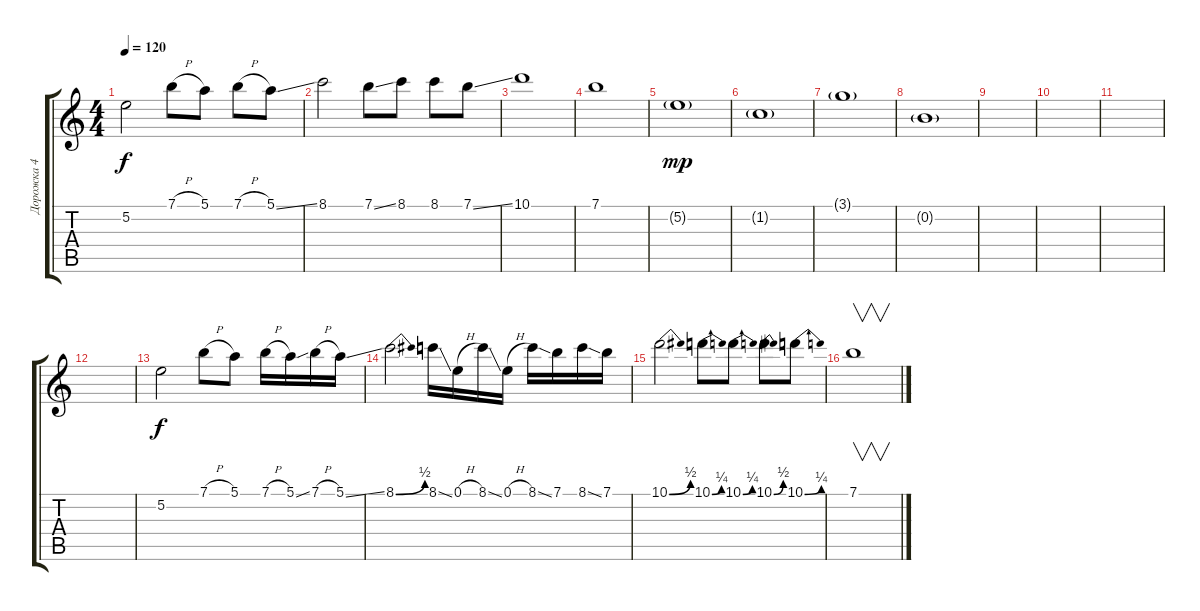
\track ("Дорожка 4" "Дорожка 4") {instrument overdrivenguitar}
\staff {score tabs}
\tuning (E4 B3 G3 D3 A2 E2) {hide}
\ts (4 4)
\tempo 120
\clef g2
\ks c
5.2.2{dy f instrument overdrivenguitar} 7.1{h}.8 5.1.8 7.1{h}.8 5.1{ss}.8 |
8.1.2 7.1{ss}.8 8.1.8 8.1.8 7.1{ss}.8 |
10.1.1 |
7.1.1 |
5.2{g}.1{dy mp} |
1.2{g}.1 |
3.1{g}.1 |
0.2{g}.1 |
|
|
|
|
5.2.2{dy f} 7.1{h}.8 5.1.8 7.1{h}.16 5.1{ss}.16 7.1{h}.16 5.1{ss}.16 |
8.1{be (bend 0 0 60 2)}.2 8.1{ss}.16 0.1{h}.16 8.1{ss}.16 0.1{h}.16 8.1{ss}.16 7.1.16 8.1{ss}.16 7.1.16 |
10.1{be (bend 0 0 60 2)}.2 10.1{be (bend 0 0 60 1)}.8 10.1{be (bend 0 0 60 1)}.8 10.1{be (bend 0 0 60 2)}.8 10.1{be (bend 0 0 60 1)}.8 |
7.1.1{v}
